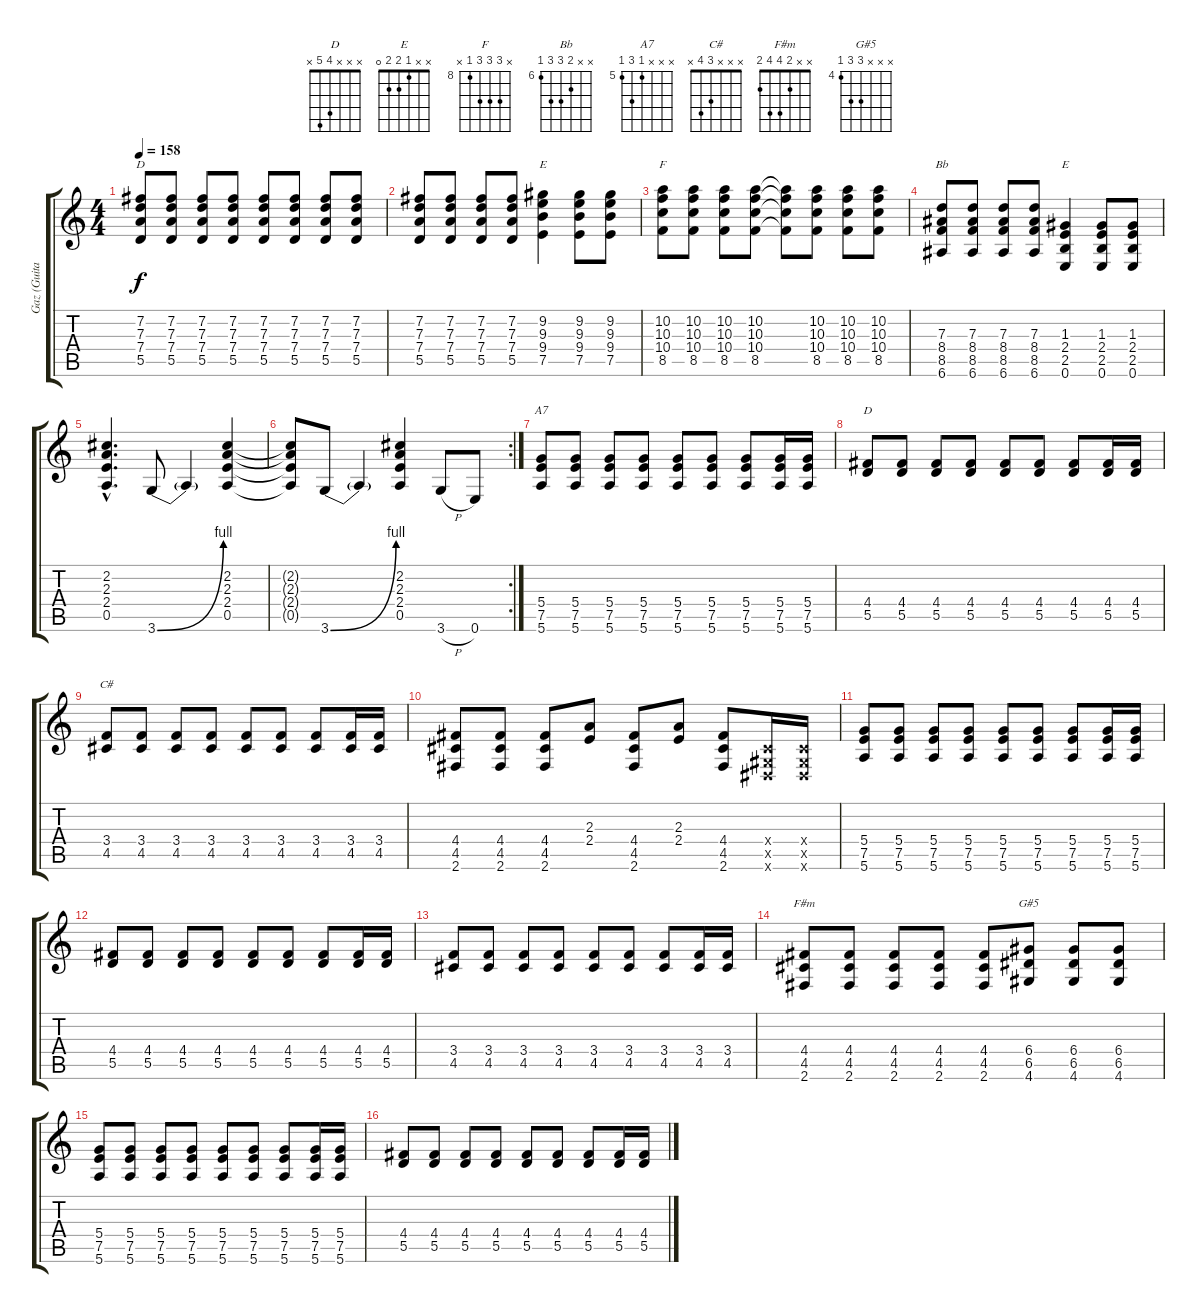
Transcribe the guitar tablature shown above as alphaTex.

\track ("Gaz (Guitar)" "Gaz (Guita") {instrument distortionguitar}
\staff {score tabs}
\tuning (E4 B3 G3 D3 A2 E2) {hide}
\chord ("D" x 7 7 7 5 x) {firstfret 5}
\chord ("E" x 9 9 9 7 x) {firstfret 7}
\chord ("F" x 10 10 10 8 x) {firstfret 8}
\chord ("Bb" x x 7 8 8 6) {firstfret 6}
\chord ("E" x x 1 2 2 0)
\chord ("A7" x x x 5 7 5) {firstfret 5}
\chord ("D" x x x 4 5 x)
\chord ("C#" x x x 3 4 x)
\chord ("F#m" x x 2 4 4 2)
\chord ("G#5" x x x 6 6 4) {firstfret 4}
\ts (4 4)
\tempo 158
\clef g2
\ks c
(7.2 7.3 7.4 5.5).8{ch "D" dy f} (7.2 7.3 7.4 5.5).8 (7.2 7.3 7.4 5.5).8 (7.2 7.3 7.4 5.5).8 (7.2 7.3 7.4 5.5).8 (7.2 7.3 7.4 5.5).8 (7.2 7.3 7.4 5.5).8 (7.2 7.3 7.4 5.5).8 |
(7.2 7.3 7.4 5.5).8 (7.2 7.3 7.4 5.5).8 (7.2 7.3 7.4 5.5).8 (7.2 7.3 7.4 5.5).8 (9.2 9.3 9.4 7.5).4{ch "E"} (9.2 9.3 9.4 7.5).8 (9.2 9.3 9.4 7.5).8 |
(10.2 10.3 10.4 8.5).8{ch "F"} (10.2 10.3 10.4 8.5).8 (10.2 10.3 10.4 8.5).8 (10.2 10.3 10.4 8.5).8 (10.2{t} 10.3{t} 10.4{t} 8.5{t}).8 (10.2 10.3 10.4 8.5).8 (10.2 10.3 10.4 8.5).8 (10.2 10.3 10.4 8.5).8 |
(7.3 8.4 8.5 6.6).8{ch "Bb"} (7.3 8.4 8.5 6.6).8 (7.3 8.4 8.5 6.6).8 (7.3 8.4 8.5 6.6).8 (1.3 2.4 2.5 0.6).4{ch "E"} (1.3 2.4 2.5 0.6).8 (1.3 2.4 2.5 0.6).8 |
(2.2{hac} 2.3{hac} 2.4{hac} 0.5{hac}).4{d} 3.6{be (bend 0 0 60 4)}.8 3.6{t}.4 (2.2 2.3 2.4 0.5).4 |
\rc 2
(2.2{t} 2.3{t} 2.4{t} 0.5{t}).8 3.6{be (bend 0 0 60 4)}.8 3.6{t}.4 (2.2 2.3 2.4 0.5).4 3.6{h}.8 0.6.8 |
(5.4 7.5 5.6).8{ch "A7"} (5.4 7.5 5.6).8 (5.4 7.5 5.6).8 (5.4 7.5 5.6).8 (5.4 7.5 5.6).8 (5.4 7.5 5.6).8 (5.4 7.5 5.6).8 (5.4 7.5 5.6).16 (5.4 7.5 5.6).16 |
(4.4 5.5).8{ch "D"} (4.4 5.5).8 (4.4 5.5).8 (4.4 5.5).8 (4.4 5.5).8 (4.4 5.5).8 (4.4 5.5).8 (4.4 5.5).16 (4.4 5.5).16 |
(3.4 4.5).8{ch "C#"} (3.4 4.5).8 (3.4 4.5).8 (3.4 4.5).8 (3.4 4.5).8 (3.4 4.5).8 (3.4 4.5).8 (3.4 4.5).16 (3.4 4.5).16 |
(4.4 4.5 2.6).8 (4.4 4.5 2.6).8 (4.4 4.5 2.6).8 (2.3 2.4).8 (4.4 4.5 2.6).8 (2.3 2.4).8 (4.4 4.5 2.6).8 (-1.4{x} -1.5{x} -1.6{x}).16 (-1.4{x} -1.5{x} -1.6{x}).16 |
(5.4 7.5 5.6).8 (5.4 7.5 5.6).8 (5.4 7.5 5.6).8 (5.4 7.5 5.6).8 (5.4 7.5 5.6).8 (5.4 7.5 5.6).8 (5.4 7.5 5.6).8 (5.4 7.5 5.6).16 (5.4 7.5 5.6).16 |
(4.4 5.5).8 (4.4 5.5).8 (4.4 5.5).8 (4.4 5.5).8 (4.4 5.5).8 (4.4 5.5).8 (4.4 5.5).8 (4.4 5.5).16 (4.4 5.5).16 |
(3.4 4.5).8 (3.4 4.5).8 (3.4 4.5).8 (3.4 4.5).8 (3.4 4.5).8 (3.4 4.5).8 (3.4 4.5).8 (3.4 4.5).16 (3.4 4.5).16 |
(4.4 4.5 2.6).8{ch "F#m"} (4.4 4.5 2.6).8 (4.4 4.5 2.6).8 (4.4 4.5 2.6).8 (4.4 4.5 2.6).8 (6.4 6.5 4.6).8{ch "G#5"} (6.4 6.5 4.6).8 (6.4 6.5 4.6).8 |
(5.4 7.5 5.6).8 (5.4 7.5 5.6).8 (5.4 7.5 5.6).8 (5.4 7.5 5.6).8 (5.4 7.5 5.6).8 (5.4 7.5 5.6).8 (5.4 7.5 5.6).8 (5.4 7.5 5.6).16 (5.4 7.5 5.6).16 |
(4.4 5.5).8 (4.4 5.5).8 (4.4 5.5).8 (4.4 5.5).8 (4.4 5.5).8 (4.4 5.5).8 (4.4 5.5).8 (4.4 5.5).16 (4.4 5.5).16
